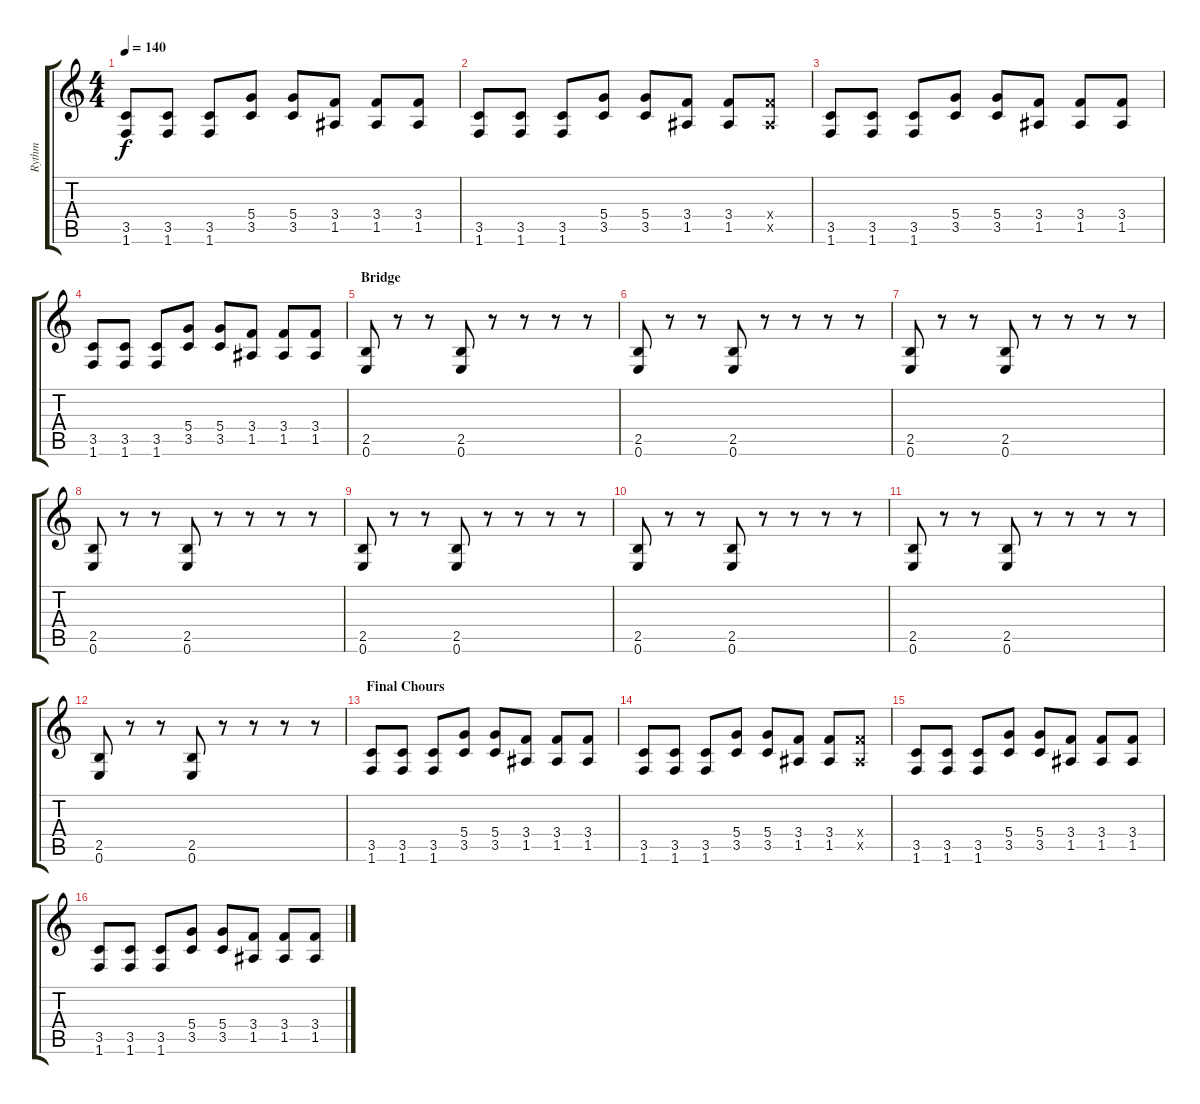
\track ("Rythm" "Rythm") {instrument distortionguitar}
\staff {score tabs}
\tuning (E4 B3 G3 D3 A2 E2) {hide}
\ts (4 4)
\tempo 140
\clef g2
\ks c
(3.5 1.6).8{dy f} (3.5 1.6).8 (3.5 1.6).8 (5.4 3.5).8 (5.4 3.5).8 (3.4 1.5).8 (3.4 1.5).8 (3.4 1.5).8 |
(3.5 1.6).8 (3.5 1.6).8 (3.5 1.6).8 (5.4 3.5).8 (5.4 3.5).8 (3.4 1.5).8 (3.4 1.5).8 (3.4{x} 1.5{x}).8 |
(3.5 1.6).8 (3.5 1.6).8 (3.5 1.6).8 (5.4 3.5).8 (5.4 3.5).8 (3.4 1.5).8 (3.4 1.5).8 (3.4 1.5).8 |
(3.5 1.6).8 (3.5 1.6).8 (3.5 1.6).8 (5.4 3.5).8 (5.4 3.5).8 (3.4 1.5).8 (3.4 1.5).8 (3.4 1.5).8 |
\section ("" "Bridge")
(2.5 0.6).8 r.8 r.8 (2.5 0.6).8 r.8 r.8 r.8 r.8 |
(2.5 0.6).8 r.8 r.8 (2.5 0.6).8 r.8 r.8 r.8 r.8 |
(2.5 0.6).8 r.8 r.8 (2.5 0.6).8 r.8 r.8 r.8 r.8 |
(2.5 0.6).8 r.8 r.8 (2.5 0.6).8 r.8 r.8 r.8 r.8 |
(2.5 0.6).8 r.8 r.8 (2.5 0.6).8 r.8 r.8 r.8 r.8 |
(2.5 0.6).8 r.8 r.8 (2.5 0.6).8 r.8 r.8 r.8 r.8 |
(2.5 0.6).8 r.8 r.8 (2.5 0.6).8 r.8 r.8 r.8 r.8 |
(2.5 0.6).8 r.8 r.8 (2.5 0.6).8 r.8 r.8 r.8 r.8 |
\section ("" "Final Chours")
(3.5 1.6).8 (3.5 1.6).8 (3.5 1.6).8 (5.4 3.5).8 (5.4 3.5).8 (3.4 1.5).8 (3.4 1.5).8 (3.4 1.5).8 |
(3.5 1.6).8 (3.5 1.6).8 (3.5 1.6).8 (5.4 3.5).8 (5.4 3.5).8 (3.4 1.5).8 (3.4 1.5).8 (3.4{x} 1.5{x}).8 |
(3.5 1.6).8 (3.5 1.6).8 (3.5 1.6).8 (5.4 3.5).8 (5.4 3.5).8 (3.4 1.5).8 (3.4 1.5).8 (3.4 1.5).8 |
(3.5 1.6).8 (3.5 1.6).8 (3.5 1.6).8 (5.4 3.5).8 (5.4 3.5).8 (3.4 1.5).8 (3.4 1.5).8 (3.4 1.5).8
